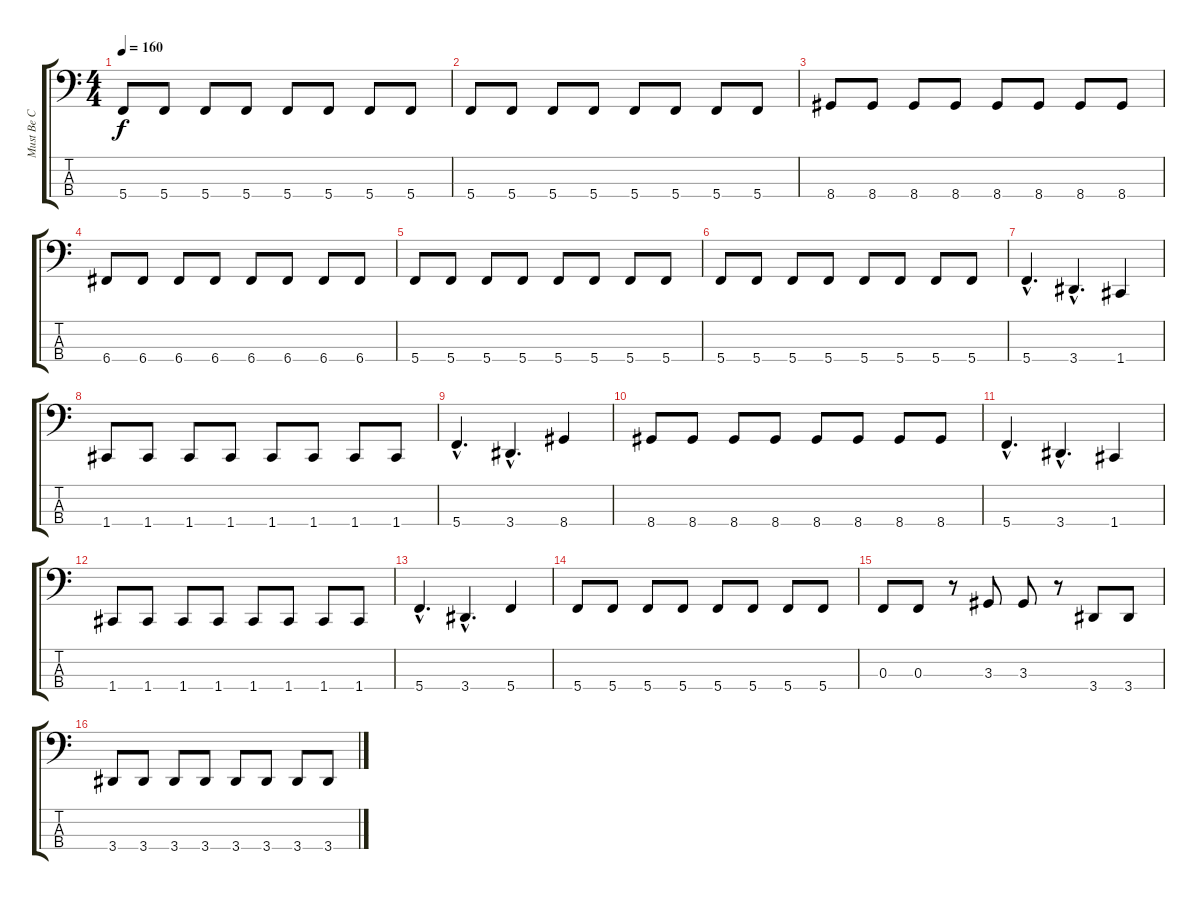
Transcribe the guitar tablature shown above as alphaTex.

\track ("Must Be C Tuned" "Must Be C ") {instrument electricbassfinger}
\staff {score tabs}
\tuning (Eb2 Bb1 F1 C1) {hide}
\ts (4 4)
\tempo 160
\clef f4
\ks c
5.4.8{dy f} 5.4.8 5.4.8 5.4.8 5.4.8 5.4.8 5.4.8 5.4.8 |
5.4.8 5.4.8 5.4.8 5.4.8 5.4.8 5.4.8 5.4.8 5.4.8 |
8.4.8 8.4.8 8.4.8 8.4.8 8.4.8 8.4.8 8.4.8 8.4.8 |
6.4.8 6.4.8 6.4.8 6.4.8 6.4.8 6.4.8 6.4.8 6.4.8 |
5.4.8 5.4.8 5.4.8 5.4.8 5.4.8 5.4.8 5.4.8 5.4.8 |
5.4.8 5.4.8 5.4.8 5.4.8 5.4.8 5.4.8 5.4.8 5.4.8 |
5.4{hac}.4{d} 3.4{hac}.4{d} 1.4.4 |
1.4.8 1.4.8 1.4.8 1.4.8 1.4.8 1.4.8 1.4.8 1.4.8 |
5.4{hac}.4{d} 3.4{hac}.4{d} 8.4.4 |
8.4.8 8.4.8 8.4.8 8.4.8 8.4.8 8.4.8 8.4.8 8.4.8 |
5.4{hac}.4{d} 3.4{hac}.4{d} 1.4.4 |
1.4.8 1.4.8 1.4.8 1.4.8 1.4.8 1.4.8 1.4.8 1.4.8 |
5.4{hac}.4{d} 3.4{hac}.4{d} 5.4.4 |
5.4.8 5.4.8 5.4.8 5.4.8 5.4.8 5.4.8 5.4.8 5.4.8 |
0.3.8 0.3.8 r.8 3.3.8 3.3.8 r.8 3.4.8 3.4.8 |
3.4.8 3.4.8 3.4.8 3.4.8 3.4.8 3.4.8 3.4.8 3.4.8
